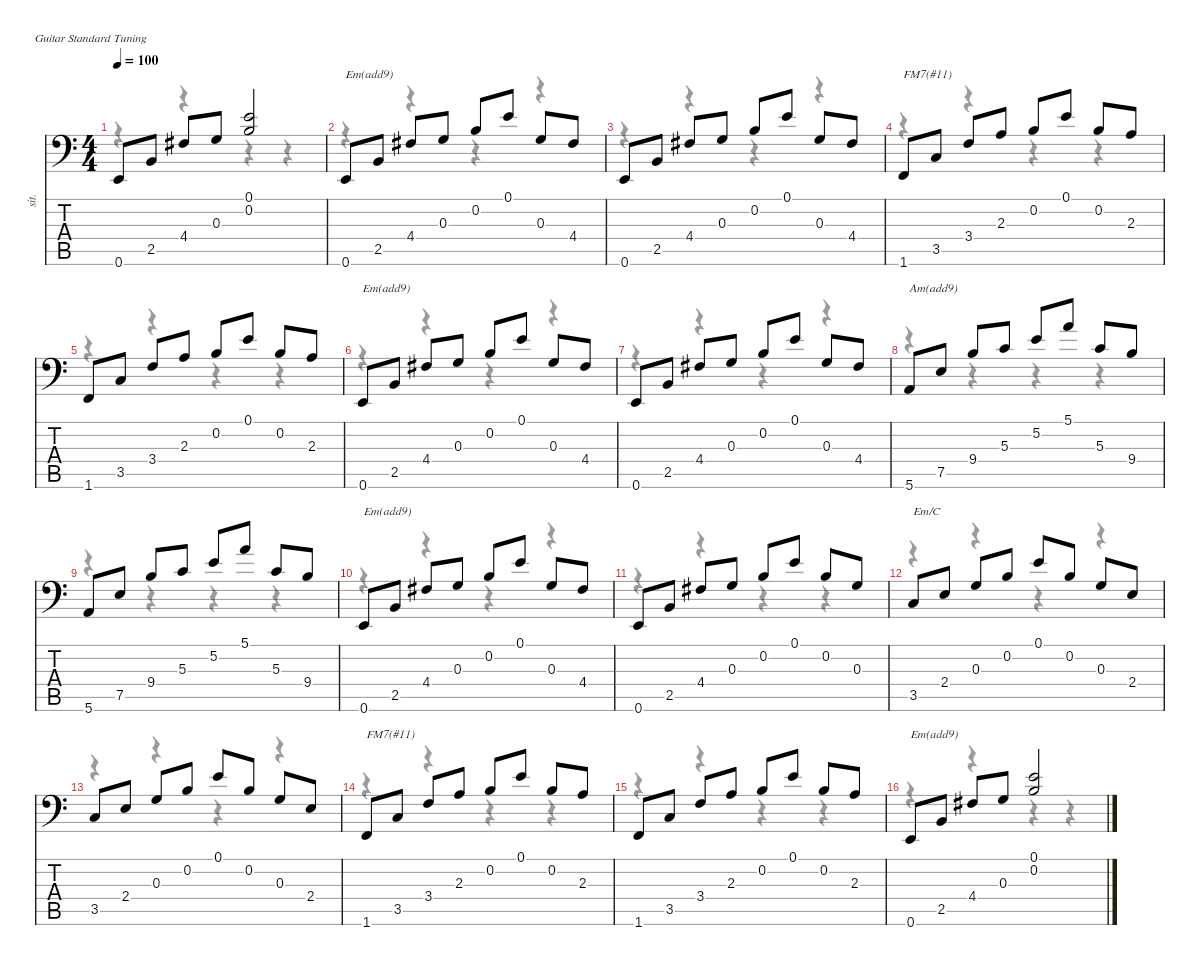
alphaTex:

\defaultSystemsLayout 4
\hideDynamics
\bracketExtendMode nobrackets
\otherSystemsTrackNameOrientation horizontal
\track ("Sitar" "sit.") {instrument sitar}
\staff {score tabs}
\tuning (E4 B3 G3 D3 A2 E2)
\voice
\ts (4 4)
\tempo 100
\clef f4
\ks c
0.6.8{dy f beam Up} 2.5.8{beam Up} 4.4{acc #}.8{beam Up} 0.3.8{beam Up} (0.1 0.2).2{beam Up} |
0.6.8{txt "Em(add9)" beam Up} 2.5.8{beam Up} 4.4{acc #}.8{beam Up} 0.3.8{beam Up} 0.2.8{beam Up} 0.1.8{beam Up} 0.3.8{beam Up} 4.4{acc #}.8{beam Up} |
0.6.8{beam Up} 2.5.8{beam Up} 4.4{acc #}.8{beam Up} 0.3.8{beam Up} 0.2.8{beam Up} 0.1.8{beam Up} 0.3.8{beam Up} 4.4{acc #}.8{beam Up} |
1.6.8{txt "FM7(#11)" beam Up} 3.5.8{beam Up} 3.4.8{beam Up} 2.3.8{beam Up} 0.2.8{beam Up} 0.1.8{beam Up} 0.2.8{beam Up} 2.3.8{beam Up} |
1.6.8{beam Up} 3.5.8{beam Up} 3.4.8{beam Up} 2.3.8{beam Up} 0.2.8{beam Up} 0.1.8{beam Up} 0.2.8{beam Up} 2.3.8{beam Up} |
0.6.8{txt "Em(add9)" beam Up} 2.5.8{beam Up} 4.4{acc #}.8{beam Up} 0.3.8{beam Up} 0.2.8{beam Up} 0.1.8{beam Up} 0.3.8{beam Up} 4.4{acc #}.8{beam Up} |
0.6.8{beam Up} 2.5.8{beam Up} 4.4{acc #}.8{beam Up} 0.3.8{beam Up} 0.2.8{beam Up} 0.1.8{beam Up} 0.3.8{beam Up} 4.4{acc #}.8{beam Up} |
5.6.8{txt "Am(add9)" beam Up} 7.5.8{beam Up} 9.4.8{beam Up} 5.3.8{beam Up} 5.2.8{beam Up} 5.1.8{beam Up} 5.3.8{beam Up} 9.4.8{beam Up} |
5.6.8{beam Up} 7.5.8{beam Up} 9.4.8{beam Up} 5.3.8{beam Up} 5.2.8{beam Up} 5.1.8{beam Up} 5.3.8{beam Up} 9.4.8{beam Up} |
0.6.8{txt "Em(add9)" beam Up} 2.5.8{beam Up} 4.4{acc #}.8{beam Up} 0.3.8{beam Up} 0.2.8{beam Up} 0.1.8{beam Up} 0.3.8{beam Up} 4.4{acc #}.8{beam Up} |
0.6.8{beam Up} 2.5.8{beam Up} 4.4{acc #}.8{beam Up} 0.3.8{beam Up} 0.2.8{beam Up} 0.1.8{beam Up} 0.2.8{beam Up} 0.3.8{beam Up} |
3.5.8{txt "Em/C" beam Up} 2.4.8{beam Up} 0.3.8{beam Up} 0.2.8{beam Up} 0.1.8{beam Up} 0.2.8{beam Up} 0.3.8{beam Up} 2.4.8{beam Up} |
3.5.8{beam Up} 2.4.8{beam Up} 0.3.8{beam Up} 0.2.8{beam Up} 0.1.8{beam Up} 0.2.8{beam Up} 0.3.8{beam Up} 2.4.8{beam Up} |
1.6.8{txt "FM7(#11)" beam Up} 3.5.8{beam Up} 3.4.8{beam Up} 2.3.8{beam Up} 0.2.8{beam Up} 0.1.8{beam Up} 0.2.8{beam Up} 2.3.8{beam Up} |
1.6.8{beam Up} 3.5.8{beam Up} 3.4.8{beam Up} 2.3.8{beam Up} 0.2.8{beam Up} 0.1.8{beam Up} 0.2.8{beam Up} 2.3.8{beam Up} |
0.6.8{txt "Em(add9)" beam Up} 2.5.8{beam Up} 4.4{acc #}.8{beam Up} 0.3.8{beam Up} (0.1 0.2).2{beam Up}
\voice
\clef f4
\ottava regular
\simile none
\ks c
r.4{dy mf beam Down} r.4{beam Down} r.4{beam Down} r.4{beam Down} |
r.4{beam Down} r.4{beam Down} r.4{beam Down} r.4{beam Down} |
r.4{beam Down} r.4{beam Down} r.4{beam Down} r.4{beam Down} |
r.4{beam Down} r.4{beam Down} r.4{beam Down} r.4{beam Down} |
r.4{beam Down} r.4{beam Down} r.4{beam Down} r.4{beam Down} |
r.4{beam Down} r.4{beam Down} r.4{beam Down} r.4{beam Down} |
r.4{beam Down} r.4{beam Down} r.4{beam Down} r.4{beam Down} |
r.4{beam Down} r.4{beam Down} r.4{beam Down} r.4{beam Down} |
r.4{beam Down} r.4{beam Down} r.4{beam Down} r.4{beam Down} |
r.4{beam Down} r.4{beam Down} r.4{beam Down} r.4{beam Down} |
r.4{beam Down} r.4{beam Down} r.4{beam Down} r.4{beam Down} |
r.4{beam Down} r.4{beam Down} r.4{beam Down} r.4{beam Down} |
r.4{beam Down} r.4{beam Down} r.4{beam Down} r.4{beam Down} |
r.4{beam Down} r.4{beam Down} r.4{beam Down} r.4{beam Down} |
r.4{beam Down} r.4{beam Down} r.4{beam Down} r.4{beam Down} |
r.4{beam Down} r.4{beam Down} r.4{beam Down} r.4{beam Down}
